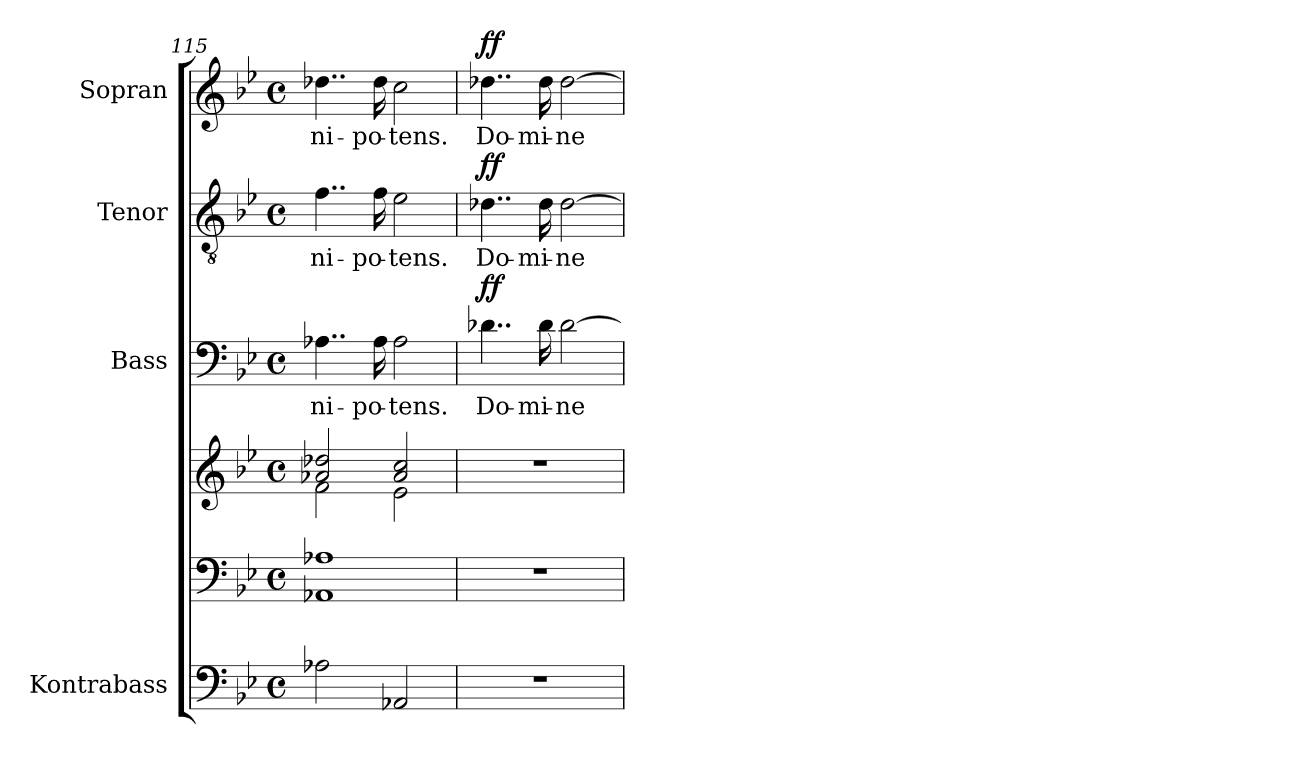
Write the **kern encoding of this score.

**kern	**kern	**kern	**kern	**text	**dynam	**kern	**text	**dynam	**kern	**text	**dynam
*part5	*part4	*part4	*part3	*part3	*part3	*part2	*part2	*part2	*part1	*part1	*part1
*staff6	*staff5	*staff4	*staff3	*staff3	*staff3	*staff2	*staff2	*staff2	*staff1	*staff1	*staff1
*I"Kontrabass	*	*	*I"Bass	*	*	*I"Tenor	*	*	*I"Sopran	*	*
*I'Kb.	*	*	*I'B.	*	*	*I'T.	*	*	*I'S.	*	*
*clefF4	*clefF4	*clefG2	*clefF4	*	*	*clefGv2	*	*	*clefG2	*	*
*ITrd7c12	*	*	*	*	*	*	*	*	*	*	*
*k[b-e-]	*k[b-e-]	*k[b-e-]	*k[b-e-]	*	*	*k[b-e-]	*	*	*k[b-e-]	*	*
*B-:	*B-:	*B-:	*B-:	*	*	*B-:	*	*	*B-:	*	*
*M4/4	*M4/4	*M4/4	*M4/4	*	*	*M4/4	*	*	*M4/4	*	*
*met(c)	*met(c)	*met(c)	*met(c)	*	*	*met(c)	*	*	*met(c)	*	*
=115	=115	=115	=115	=115	=115	=115	=115	=115	=115	=115	=115
*	*	*^	*	*	*	*	*	*	*	*	*
!	!	!	!	!	!LO:LY:b	!	!	!LO:LY:b	!	!	!LO:LY:b	!
2AA-X\	1AA-X 1A-X	2a-X/ 2dd-X/	2f\	4..A-X\	-ni-	.	4..f\	-ni-	.	4..dd-X\	-ni-	.
!	!	!	!	!	!LO:LY:b	!	!	!LO:LY:b	!	!	!LO:LY:b	!
.	.	.	.	16A-\	-po-	.	16f\	-po-	.	16dd-\	-po-	.
!	!	!	!	!	!LO:LY:b	!	!	!LO:LY:b	!	!	!LO:LY:b	!
2AAA-X/	.	2a-/ 2cc/	2e-\	2A-\	-tens.	.	2e-\	-tens.	.	2cc\	-tens.	.
=116	=116	=116	=116	=116	=116	=116	=116	=116	=116	=116	=116	=116
!	!	!	!	!	!LO:LY:b	!LO:DY:a	!	!LO:LY:b	!LO:DY:a	!	!LO:LY:b	!LO:DY:a
*	*	*v	*v	*	*	*	*	*	*	*	*	*
1r	1r	1r	4..d-X\	Do-	ff	4..d-X\	Do-	ff	4..dd-X\	Do-	ff
!	!	!	!	!LO:LY:b	!	!	!LO:LY:b	!	!	!LO:LY:b	!
.	.	.	16d-\	-mi-	.	16d-\	-mi-	.	16dd-\	-mi-	.
!	!	!	!	!LO:LY:b	!	!	!LO:LY:b	!	!	!LO:LY:b	!
.	.	.	[2d-\	-ne	.	[2d-\	-ne	.	[2dd-\	-ne	.
=	=	=	=	=	=	=	=	=	=	=	=
*-	*-	*-	*-	*-	*-	*-	*-	*-	*-	*-	*-
